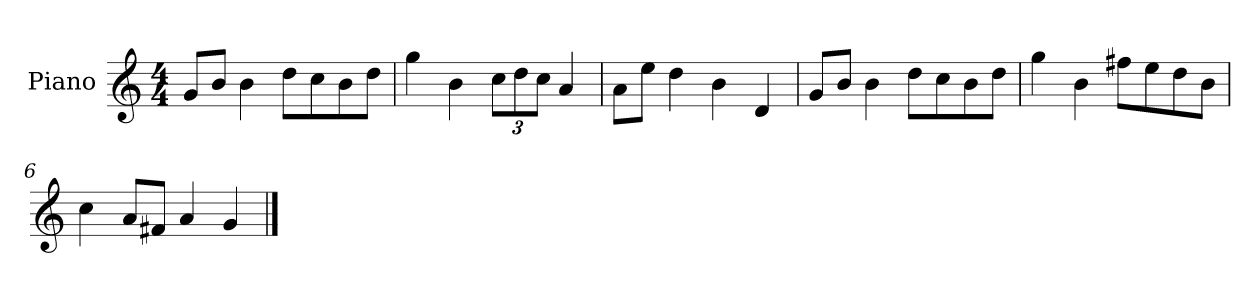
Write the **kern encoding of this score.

**kern
*part1
*staff1
*I"Piano
*I'P-no
*clefG2
*k[]
*M4/4
*MM90
=1
8g/L
8b/J
4b\
8dd\L
8cc\
8b\
8dd\J
=2
4gg\
4b\
*Xbrackettup
12cc\L
12dd\
12cc\J
4a/
=3
8a\L
8ee\J
4dd\
4b\
4d/
=4
8g/L
8b/J
4b\
8dd\L
8cc\
8b\
8dd\J
=5
4gg\
4b\
8ff#X\L
8ee\
8dd\
8b\J
=6
4cc\
8a/L
8f#X/J
4a/
4g/
==
*-
